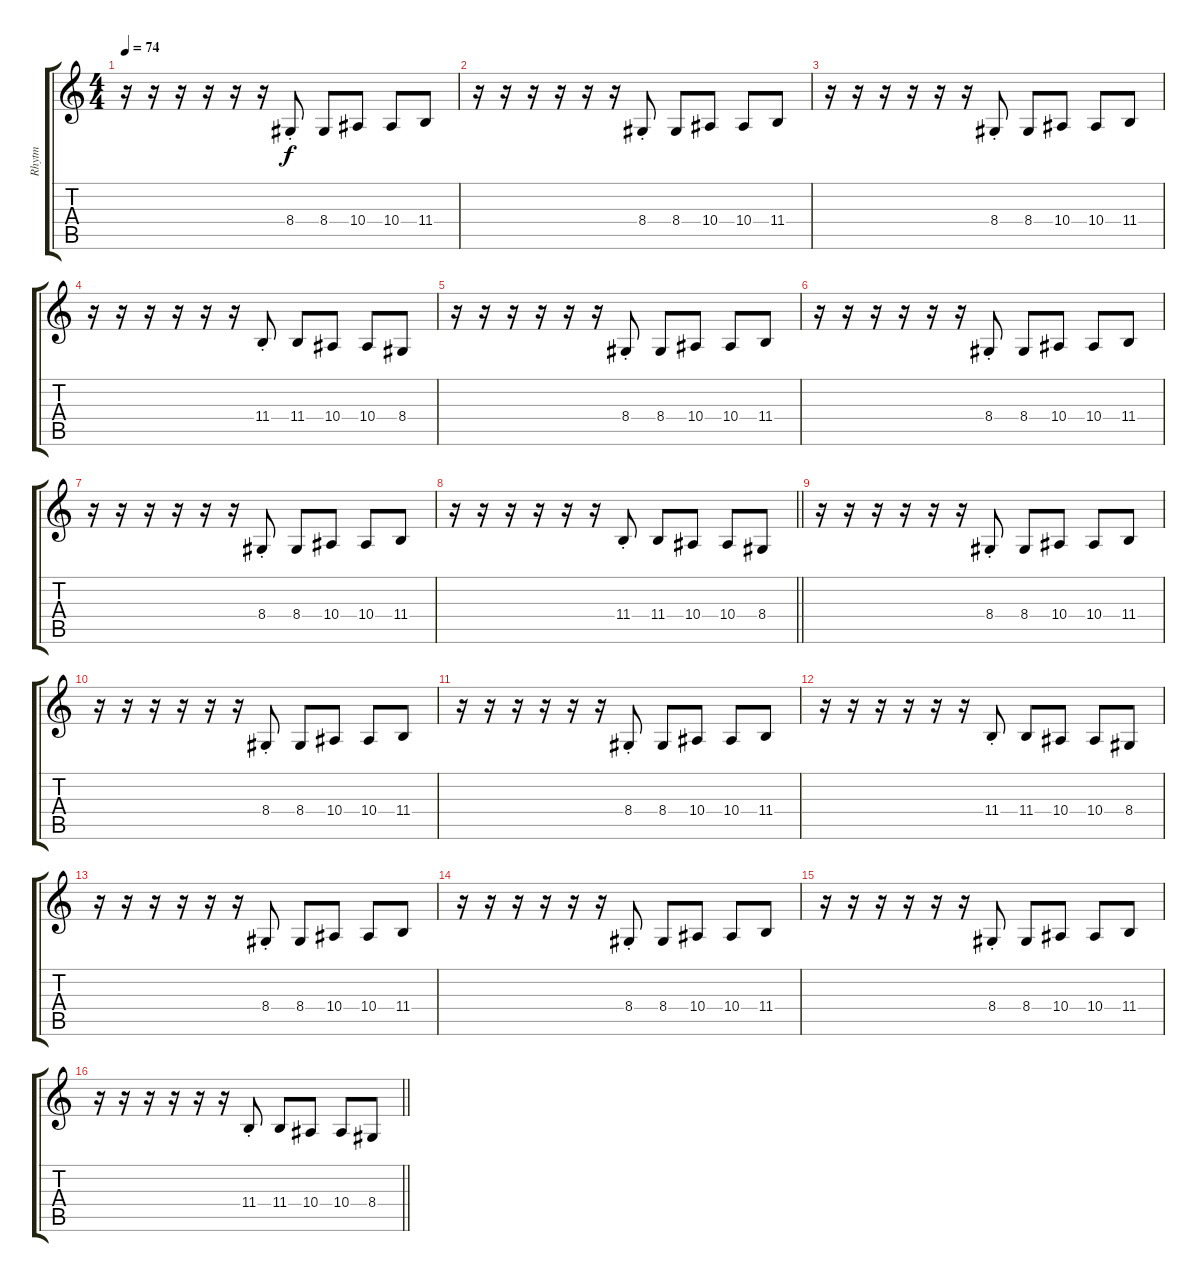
\track ("Rhytm" "Rhytm") {instrument stringensemble1}
\staff {score tabs}
\tuning (D4 A3 F3 C3 G2 C2) {hide}
\ts (4 4)
\section ("" "")
\tempo 74
\clef g2
\ks c
r.16{dy f} r.16 r.16 r.16 r.16 r.16 8.4{st}.8 8.4.8 10.4.8 10.4.8 11.4.8 |
r.16 r.16 r.16 r.16 r.16 r.16 8.4{st}.8 8.4.8 10.4.8 10.4.8 11.4.8 |
r.16 r.16 r.16 r.16 r.16 r.16 8.4{st}.8 8.4.8 10.4.8 10.4.8 11.4.8 |
r.16 r.16 r.16 r.16 r.16 r.16 11.4{st}.8 11.4.8 10.4.8 10.4.8 8.4.8 |
r.16 r.16 r.16 r.16 r.16 r.16 8.4{st}.8 8.4.8 10.4.8 10.4.8 11.4.8 |
r.16 r.16 r.16 r.16 r.16 r.16 8.4{st}.8 8.4.8 10.4.8 10.4.8 11.4.8 |
r.16 r.16 r.16 r.16 r.16 r.16 8.4{st}.8 8.4.8 10.4.8 10.4.8 11.4.8 |
\barLineRight lightlight
r.16 r.16 r.16 r.16 r.16 r.16 11.4{st}.8 11.4.8 10.4.8 10.4.8 8.4.8 |
\section ("" "")
r.16 r.16 r.16 r.16 r.16 r.16 8.4{st}.8 8.4.8 10.4.8 10.4.8 11.4.8 |
r.16 r.16 r.16 r.16 r.16 r.16 8.4{st}.8 8.4.8 10.4.8 10.4.8 11.4.8 |
r.16 r.16 r.16 r.16 r.16 r.16 8.4{st}.8 8.4.8 10.4.8 10.4.8 11.4.8 |
r.16 r.16 r.16 r.16 r.16 r.16 11.4{st}.8 11.4.8 10.4.8 10.4.8 8.4.8 |
r.16 r.16 r.16 r.16 r.16 r.16 8.4{st}.8 8.4.8 10.4.8 10.4.8 11.4.8 |
r.16 r.16 r.16 r.16 r.16 r.16 8.4{st}.8 8.4.8 10.4.8 10.4.8 11.4.8 |
r.16 r.16 r.16 r.16 r.16 r.16 8.4{st}.8 8.4.8 10.4.8 10.4.8 11.4.8 |
\barLineRight lightlight
r.16 r.16 r.16 r.16 r.16 r.16 11.4{st}.8 11.4.8 10.4.8 10.4.8 8.4.8
